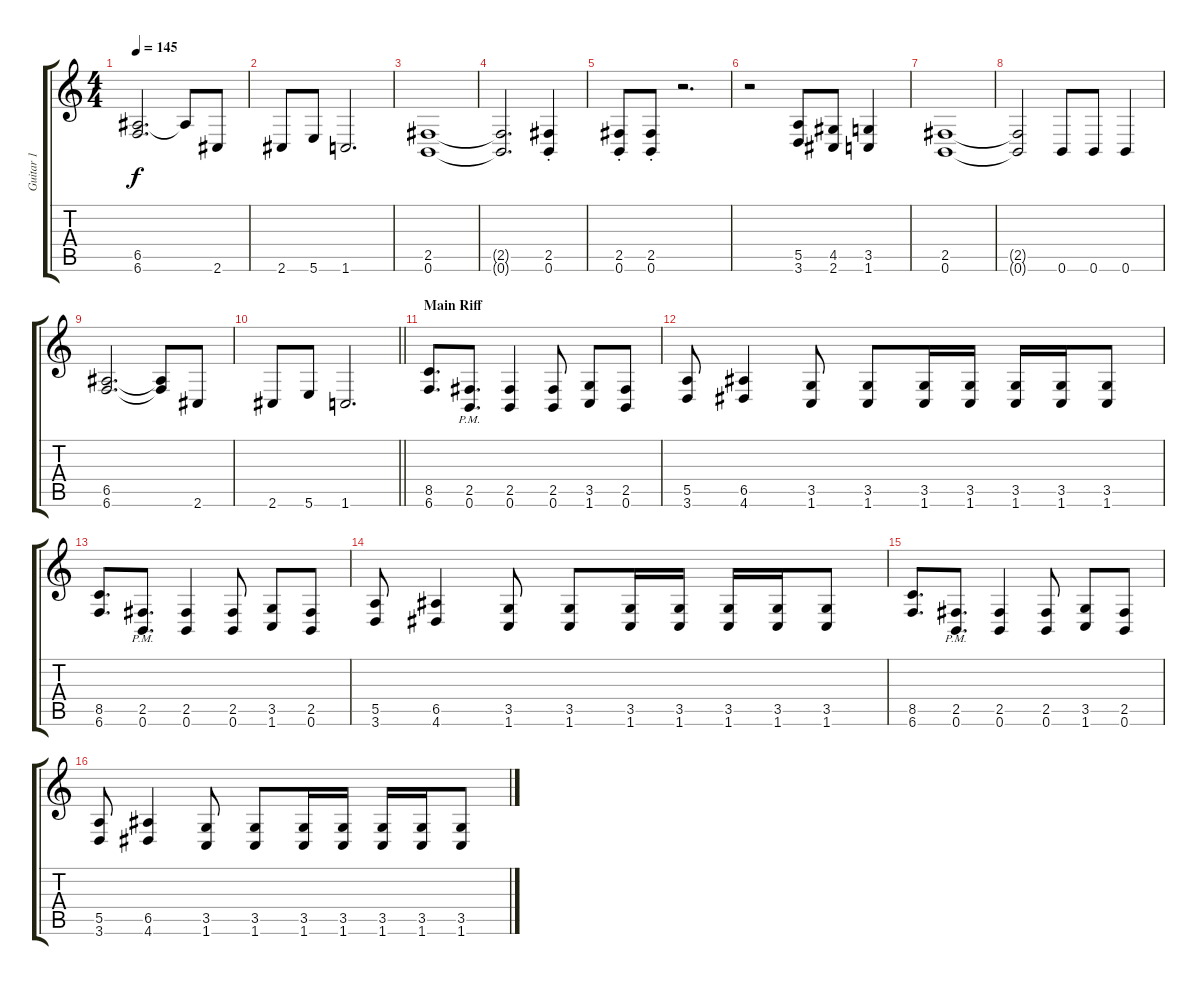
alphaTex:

\track ("Guitar 1" "Guitar 1") {instrument overdrivenguitar}
\staff {score tabs}
\tuning (B3 Gb3 D3 A2 E2 B1) {hide}
\ts (4 4)
\tempo 145
\clef g2
\ks c
(6.5 6.6).2{d dy f} 6.5{t}.8 2.6.8 |
2.6.8 5.6.8 1.6.2{d} |
(2.5 0.6).1 |
(2.5{t} 0.6{t}).2{d} (2.5{st} 0.6{st}).4 |
(2.5{st} 0.6{st}).8 (2.5{st} 0.6{st}).8 r.2{d} |
r.2 (5.5 3.6).8 (4.5 2.6).8 (3.5 1.6).4 |
(2.5 0.6).1 |
(2.5{t} 0.6{t}).2 0.6.8 0.6.8 0.6.4 |
(6.5 6.6).2{d} (6.5{t} 6.6{t}).8 2.6.8 |
\barLineRight lightlight
2.6.8 5.6.8 1.6.2{d} |
\section ("" "Main Riff")
(8.5 6.6).8{d} (2.5{pm} 0.6).8{d} (2.5 0.6).4 (2.5 0.6).8 (3.5 1.6).8 (2.5 0.6).8 |
(5.5 3.6).8 (6.5 4.6).4 (3.5 1.6).8 (3.5 1.6).8 (3.5 1.6).16 (3.5 1.6).16 (3.5 1.6).16 (3.5 1.6).16 (3.5 1.6).8 |
(8.5 6.6).8{d} (2.5{pm} 0.6).8{d} (2.5 0.6).4 (2.5 0.6).8 (3.5 1.6).8 (2.5 0.6).8 |
(5.5 3.6).8 (6.5 4.6).4 (3.5 1.6).8 (3.5 1.6).8 (3.5 1.6).16 (3.5 1.6).16 (3.5 1.6).16 (3.5 1.6).16 (3.5 1.6).8 |
(8.5 6.6).8{d} (2.5{pm} 0.6).8{d} (2.5 0.6).4 (2.5 0.6).8 (3.5 1.6).8 (2.5 0.6).8 |
(5.5 3.6).8 (6.5 4.6).4 (3.5 1.6).8 (3.5 1.6).8 (3.5 1.6).16 (3.5 1.6).16 (3.5 1.6).16 (3.5 1.6).16 (3.5 1.6).8
